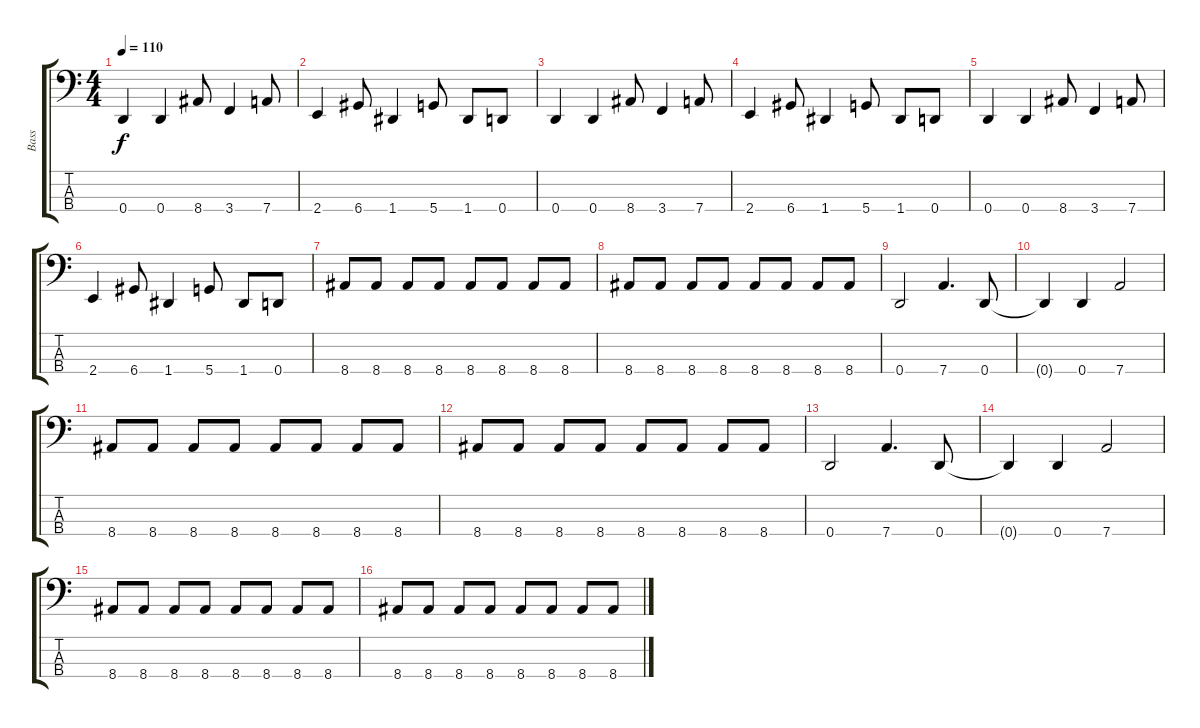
\track ("Bass" "Bass") {instrument electricbasspick}
\staff {score tabs}
\tuning (G2 D2 A1 D1) {hide}
\ts (4 4)
\tempo 110
\clef f4
\ks c
0.4.4{dy f} 0.4.4 8.4.8 3.4.4 7.4.8 |
2.4.4 6.4.8 1.4.4 5.4.8 1.4.8 0.4.8 |
0.4.4 0.4.4 8.4.8 3.4.4 7.4.8 |
2.4.4 6.4.8 1.4.4 5.4.8 1.4.8 0.4.8 |
0.4.4 0.4.4 8.4.8 3.4.4 7.4.8 |
2.4.4 6.4.8 1.4.4 5.4.8 1.4.8 0.4.8 |
8.4.8 8.4.8 8.4.8 8.4.8 8.4.8 8.4.8 8.4.8 8.4.8 |
8.4.8 8.4.8 8.4.8 8.4.8 8.4.8 8.4.8 8.4.8 8.4.8 |
0.4.2 7.4.4{d} 0.4.8 |
0.4{t}.4 0.4.4 7.4.2 |
8.4.8 8.4.8 8.4.8 8.4.8 8.4.8 8.4.8 8.4.8 8.4.8 |
8.4.8 8.4.8 8.4.8 8.4.8 8.4.8 8.4.8 8.4.8 8.4.8 |
0.4.2 7.4.4{d} 0.4.8 |
0.4{t}.4 0.4.4 7.4.2 |
8.4.8 8.4.8 8.4.8 8.4.8 8.4.8 8.4.8 8.4.8 8.4.8 |
8.4.8 8.4.8 8.4.8 8.4.8 8.4.8 8.4.8 8.4.8 8.4.8
